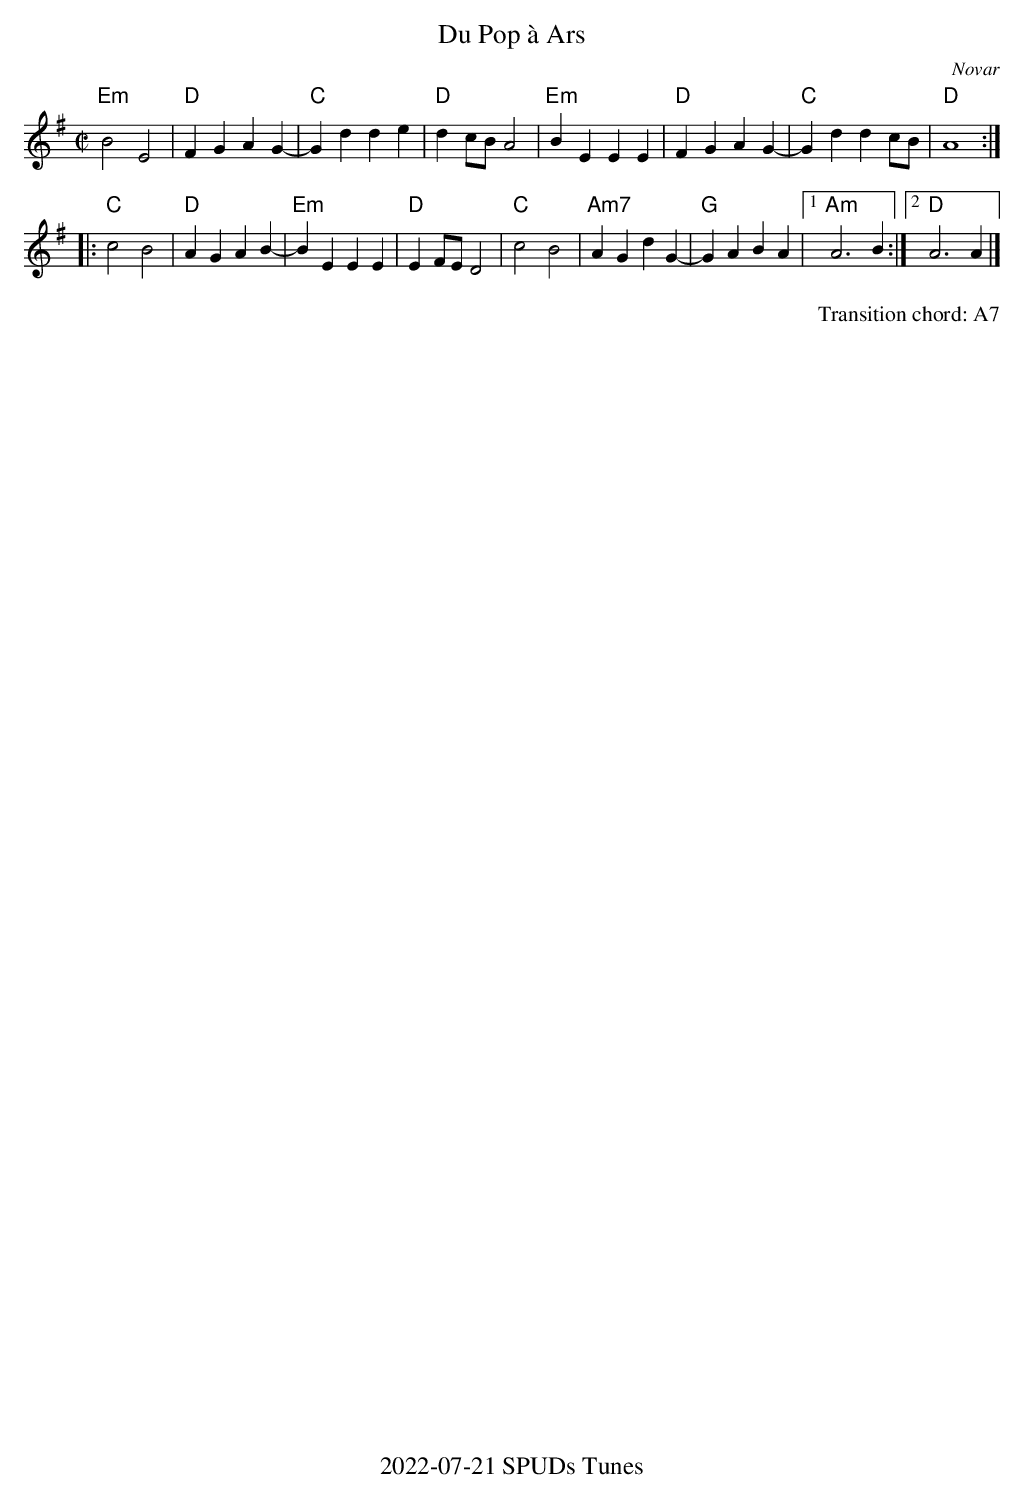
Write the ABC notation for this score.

X:1
T:Du Pop à Ars
C:Novar
M:C|
L:1/8
K:G
"Em"B4E4|"D"F2G2A2G2-|"C"G2d2d2e2|"D"d2cBA4|\
"Em"B2E2E2E2|"D"F2G2A2G2-|"C"G2d2d2cB|"D"A8:|
|:"C"c4B4|"D"A2G2A2B2-|"Em"B2E2E2E2|"D"E2FED4|\
"C"c4B4|"Am7"A2G2d2G2-|"G"G2A2B2A2|1"Am"A6B2:|2 "D"A6 A2|]


%%begintext right
Transition chord: A7
